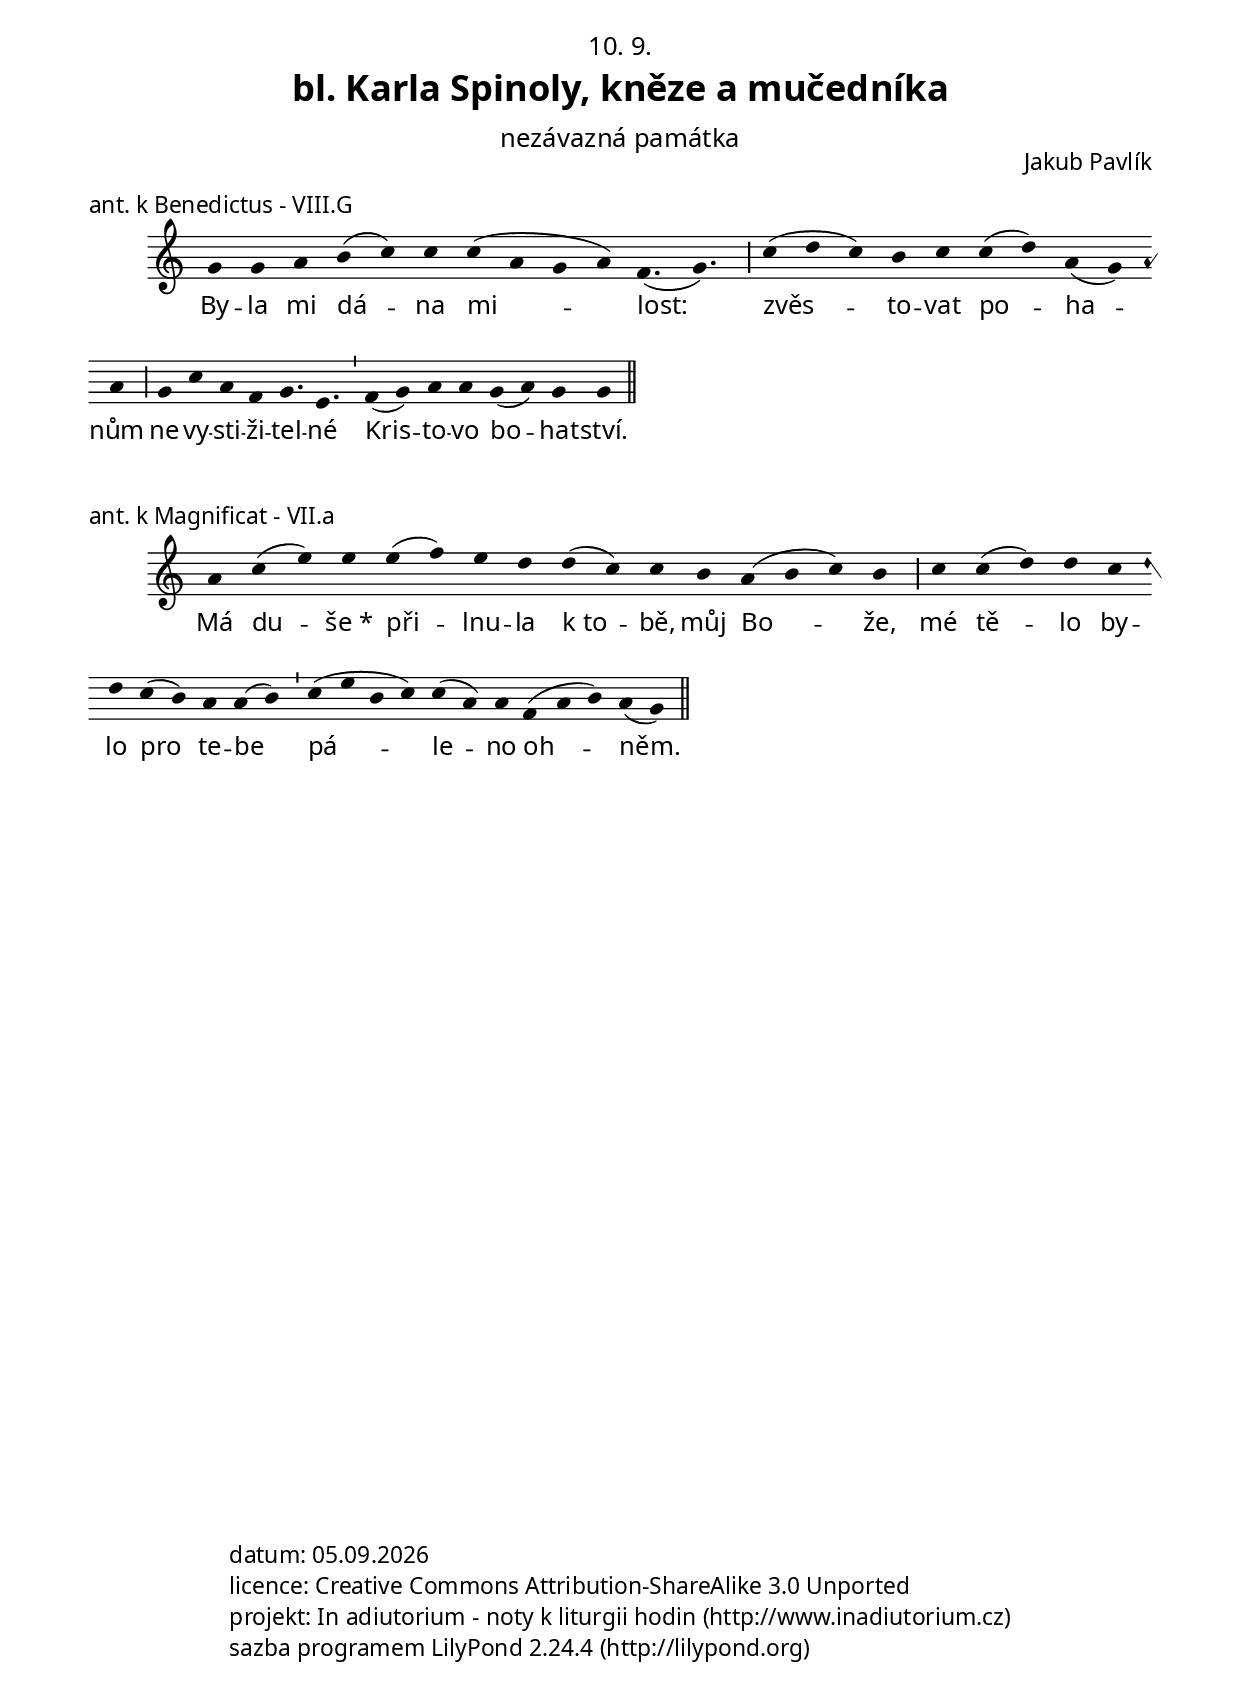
\version "2.19.16"

\include "../spolecne.ly"

\header {
  title = \markup\titleSvatek
            "bl. Karla Spinoly, kněze a mučedníka"
            "nezávazná památka"
            "10. 9."
  composer = "Jakub Pavlík"
}

\score {
  \relative c'' {
    \choralniRezim
    g g a b( c) c c( a g a) f4.( g) \barMaior
    c4( d c) b c c( d) a( g) a \barMaior
    g c a f g4. e \barMin f4( g) a a g( a) g g \barFinalis
  }
  \addlyrics {
    By -- la mi dá -- na mi -- lost:
    zvěs -- to -- vat po -- ha -- nům
    ne -- vy -- sti -- ži -- tel -- né Kris -- to -- vo bo -- hat -- ství.
  }
  \header {
    quid = "ant. k Benedictus"
    modus = "VIII"
    differentia = "G"
    psalmus = ""
    fial = "commune/commune_evangelista.ly#ne-a3?-aleluja"
    id = "aben"
    piece = \markup {\sestavTitulekBezZalmu}
  }
}

\score {
  \relative c'' {
    \choralniRezim
    a4 c( e) e e( f) e d d( c) c b a( b c) b \barMaior
    c c( d) d c d c( b) a a( b) \barMin c( e b c) c( a) a f( a b) a( g) \barFinalis
  }
  \addlyrics {
    Má du -- še_* při -- lnu -- la k_to -- bě, můj Bo -- že,
    mé tě -- lo by -- lo pro te -- be pá -- le -- no oh -- něm.
  }
  \header {
    quid = "ant. k Magnificat"
    modus = "VII"
    differentia = "a"
    psalmus = ""
    fial = "sanktoral/0810vavrinec.ly#rch-a1"
    id = "amag"
    piece = \markup {\sestavTitulekBezZalmu}
  }
}